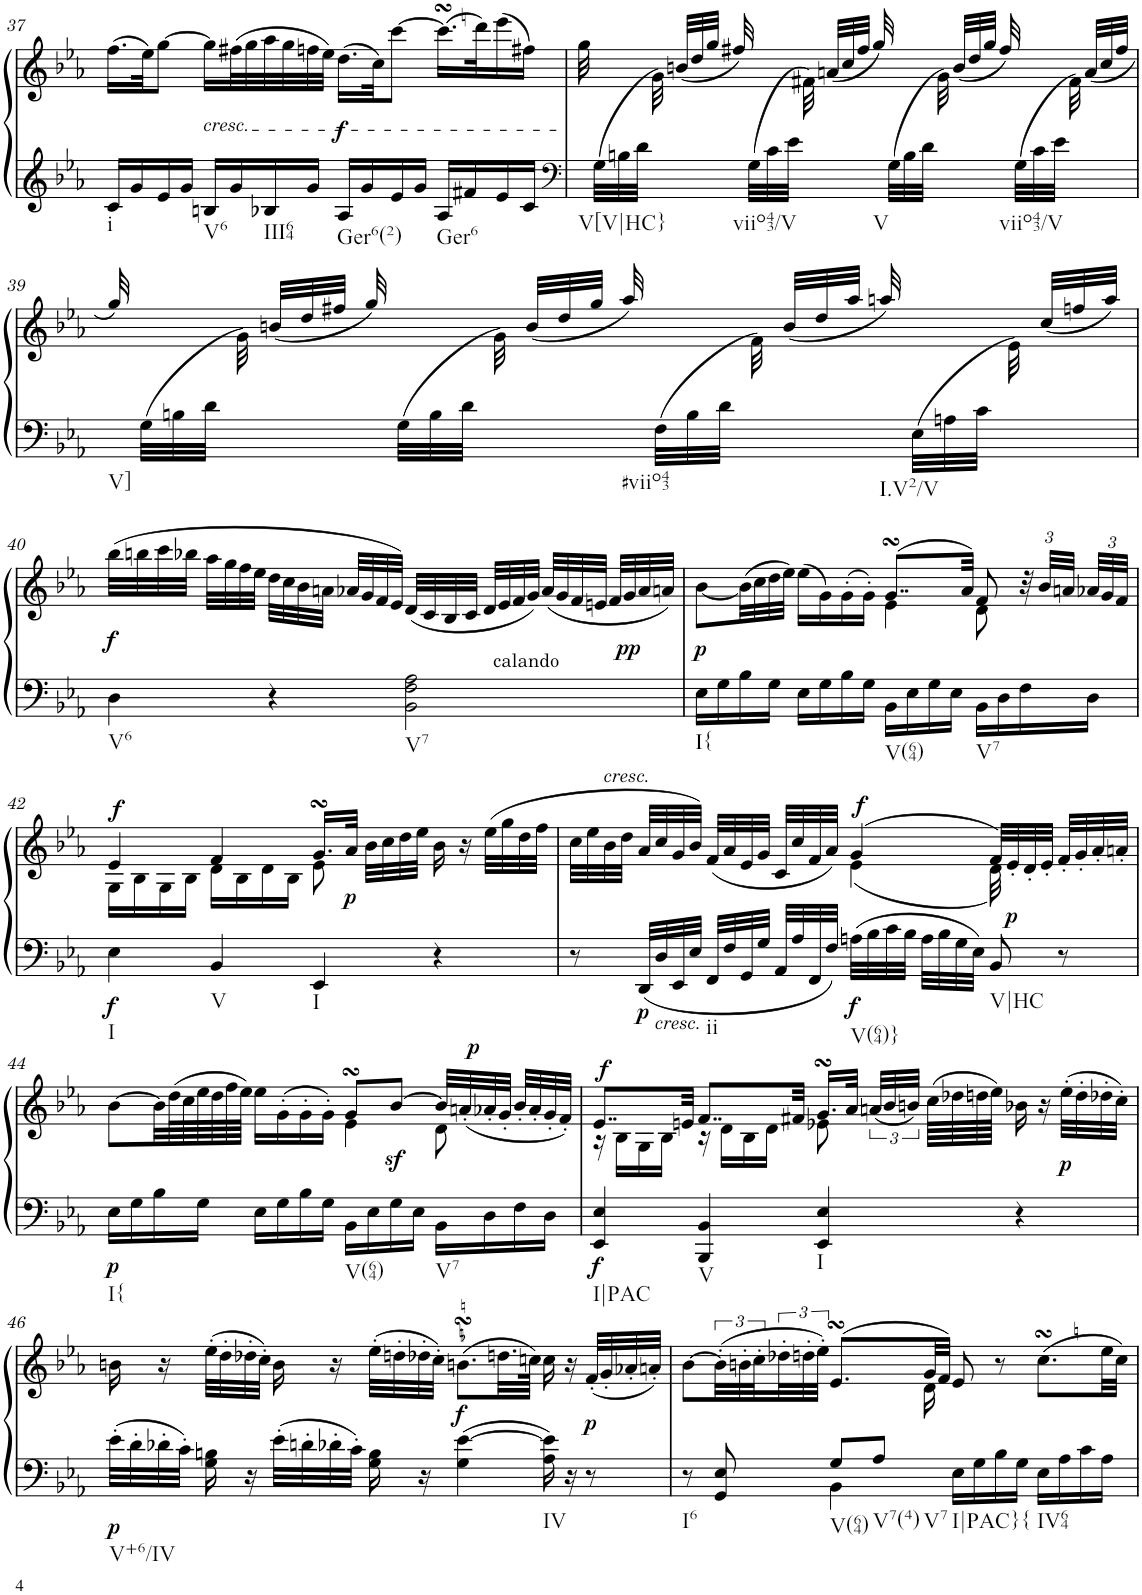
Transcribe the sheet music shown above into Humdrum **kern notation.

**kern	**kern	**dynam
*part1	*part1	*part1
*staff2	*staff1	*staff1/2
*I"Piano	*	*
*I'Pno.	*	*
!!LO:PB:g=z
*clefG2	*clefG2	*
*k[b-e-a-]	*k[b-e-a-]	*
*M4/4	*M4/4	*
*met(c)	*met(c)	*
=37	=37	=37
!LO:TX:b:t=i	!	!
16c/LL	(16.ff\LL	.
16g/	.	.
.	32ee-\JK)	.
16e-/	[8gg\J	.
16g/JJ	.	.
!	!LO:TX:b:i:t=cresc.	!
!LO:TX:b:t=V6	!	!
16Bn/LL	16gg\LL]	.
16g/	(32ff#X\L	.
.	32gg\	.
!LO:TX:b:t=III64	!	!
16B-X/	32aa-\	.
.	32gg\	.
16g/JJ	32ffn\	.
.	32ee-\JJJ)	.
!LO:TX:b:t=Ger6(2)	!	!
!	!	!LO:DY:b
16A-/LL	(16.dd\LL	f
16g/	.	.
.	32cc\JK)	.
16e-/	[8ccc\J	.
16g/JJ	.	.
!LO:TX:b:t=Ger6	!	!
16A-/LL	(16.cccsSSS\LL]	.
16f#X/	.	.
.	32ddd\K)	.
16e-/	(16eee-\	.
16c/JJ	16ff#X\JJ)	.
=38	=38	=38
*clefF4	*	*
!LO:TX:b:t=V[V|HC}	!	!
32ryy	32gg\	.
(32G\LLL	32ryy	.
32Bn\	16ryy	.
32d\JJJ	.	.
8ryy	(32g\	.
.	(32bn/LLL	.
.	32dd/	.
.	32gg/JJJ	.
!LO:TX:b:t=viio43/V	!	!
32ryy	32ff#X/)	.
(32G\LLL	32ryy	.
32c\	16ryy	.
32e-\JJJ	.	.
8ryy	(32f#X\	.
.	(32an/LLL	.
.	32cc/	.
.	32ff#/JJJ	.
!LO:TX:b:t=V	!	!
32ryy	32gg/)	.
(32G\LLL	32ryy	.
32B\	16ryy	.
32d\JJJ	.	.
8ryy	(32g\	.
.	(32b/LLL	.
.	32dd/	.
.	32gg/JJJ	.
!LO:TX:b:t=viio43/V	!	!
32ryy	32ff#/)	.
(32G\LLL	32ryy	.
32c\	16ryy	.
32e-\JJJ	.	.
8ryy	(32f#\	.
.	(32a/LLL	.
.	32cc/	.
.	32ff#/JJJ	.
!!LO:LB:g=z
=39	=39	=39
!LO:TX:b:t=V]	!	!
32ryy	32gg/)	.
(32G\LLL	32ryy	.
32Bn\	16ryy	.
32d\JJJ	.	.
32ryy	32g\)	.
32ryy	32bn/LLL	.
16ryy	32dd/	.
.	32ff#X/JJJ	.
32ryy	32gg/)	.
32G\LLL	32ryy	.
32B\	16ryy	.
32d\JJJ	.	.
32ryy	(32g\	.
32ryy	32b/LLL	.
16ryy	32dd/	.
.	32gg/JJJ	.
!LO:TX:b:t=#viio43	!	!
32ryy	32aa-/)	.
32F\LLL	32ryy	.
32B\	16ryy	.
32d\JJJ	.	.
32ryy	(32f\	.
32ryy	32b/LLL	.
16ryy	32dd/	.
.	32aa-/JJJ	.
!LO:TX:b:t=I.V2/V	!	!
32ryy	32aan/)	.
32E-\LLL	32ryy	.
32An\	16ryy	.
32c\JJJ	.	.
32ryy	(32e-\	.
32ryy	(32cc/LLL	.
16ryy	32ffn/	.
.	32aa/JJJ)	.
!!LO:LB:g=z
=40	=40	=40
!LO:TX:b:t=V6	!	!
!	!	!LO:DY:b
4D\	32bb-\LLL	f
.	32bbn\	.
.	32ccc\	.
.	32bb-X\JJJ	.
.	32aa-\LLL	.
.	32gg\	.
.	32ff\	.
.	32ee-\JJJ	.
4r	32dd\LLL	.
.	32cc\	.
.	32b-\	.
.	32an\JJJ	.
.	32a-X/LLL	.
.	32g/	.
.	32f/	.
.	32e-/JJJ)	.
!LO:TX:a:t=calando	!	!
!LO:TX:b:t=V7	!	!
2BB-\ 2F\ 2A-\	(32d/LLL	.
.	32c/	.
.	32B-/	.
.	32c/JJJ	.
.	32d/LLL	.
.	32e-/	.
.	32f/	.
.	32g/JJJ)	.
.	(32a-/LLL	.
.	32g/	.
.	32f/	.
.	32en/JJJ	.
.	32f/LLL	.
!	!	!LO:DY:b
.	32g/	pp
.	32a-/	.
.	32an/JJJ)	.
=41	=41	=41
*	*^	*
!LO:TX:b:t=I{	!	!	!
!	!	!	!LO:DY:b
16E-\LL	[<8b-\L	2ryy	p
16G\	.	.	.
16B-\	(>32b-\LL]	.	.
.	32cc\	.	.
16G\JJ	32dd\	.	.
.	32ee-\JJJ)	.	.
16E-\LL	(>16ee-\LL	.	.
16G\	16g\)	.	.
16B-\	(>16g'>\	.	.
16G\JJ	16g'>\JJ)	.	.
!LO:TX:b:t=V(64)	!	!	!
16BB-\LL	(8..gsSsS/L	4e-\	.
16E-\	.	.	.
16G\	.	.	.
16E-\JJ	.	.	.
.	32a-/Jkk)	.	.
!LO:TX:b:t=V7	!	!	!
16BB-\LL	8f/	8d\	.
16D\	.	.	.
*	*Xbrackettup	*	*
16F\	48r	8ryy	.
.	48b-/LLL	.	.
.	48an/JJJ	.	.
16D\JJ	48a-X/LLL	.	.
.	48g/	.	.
.	48f/JJJ	.	.
!!LO:LB:g=z	!!
=42	=42	=42	=42
!LO:TX:b:t=I	!	!	!
!	!	!	!LO:DY:b=2
!	!	!	!LO:DY:n=1:a
4E-\	4e-/	16G\LL	f f
.	.	16B-\	.
.	.	16G\	.
.	.	16B-\JJ	.
!LO:TX:b:t=V	!	!	!
4BB-/	4f/	16d\LL	.
.	.	16B-\	.
.	.	16d\	.
.	.	16B-\JJ	.
!LO:TX:b:t=I	!	!	!
4EE-/	16.gsSsS/LL	8e-\	.
!	!	!	!LO:DY:n=2:b
.	32a-/JJk	.	p
.	32b-\LLL	8ryy	.
.	32cc\	.	.
.	32dd\	.	.
.	32ee-\JJJ	.	.
4r	16b-\	4ryy	.
.	16r	.	.
.	(>32ee-\LLL	.	.
.	32gg\	.	.
.	32dd\	.	.
.	32ff\JJJ	.	.
=43	=43	=43	=43
8r	32cc\LLL	2ryy	.
.	32ee-\	.	.
!	!LO:TX:a:i:t=cresc.	!	!
.	32b-\	.	.
.	32dd\JJJ	.	.
!	!	!	!LO:DY:b=2
32DD/LLL	32a-/LLL	.	p
!LO:TX:b:i:t=cresc.	!	!	!
32D/	32cc/	.	.
32EE-/	32g/	.	.
32E-/JJJ	32b-/JJJ)	.	.
!LO:TX:b:t=ii	!	!	!
32FF/LLL	(<32f/LLL	.	.
32F/	32a-/	.	.
32GG/	32e-/	.	.
32G/JJJ	32g/JJJ	.	.
32AA-/LLL	32c/LLL	.	.
32A-/	32cc/	.	.
32FF/	32f/	.	.
32F/JJJ	32a-/JJJ)	.	.
!LO:TX:b:t=V(64)}	!	!	!
!	!	!	!LO:DY:b=2
!	!	!	!LO:DY:n=1:a
32An\LLL	(4g/	(4e-\	f f
32B-\	.	.	.
32c\	.	.	.
32B-\JJJ	.	.	.
32A\LLL	.	.	.
32B-\	.	.	.
32G\	.	.	.
32E-\JJJ	.	.	.
!LO:TX:b:t=V|HC	!	!	!
8BB-/	32f/LLL)	32d\)	.
!	!	!	!LO:DY:n=2:b
.	32e-'/	32ryy	p
.	32d'/	16ryy	.
.	32e-'/JJJ	.	.
8r	32f'/LLL	8ryy	.
.	32g'/	.	.
.	32a-'/	.	.
.	32an'/JJJ	.	.
!!LO:LB:g=z	!!
=44	=44	=44	=44
!LO:TX:b:t=I{	!	!	!
!	!	!	!LO:DY:b=2
16E-\LL	[>8b-\L	2ryy	p
16G\	.	.	.
16B-\	32b-\LL]	.	.
.	(64dd\L	.	.
.	64cc\	.	.
16G\JJ	64ee-\	.	.
.	64dd\	.	.
.	64ff\	.	.
.	64ee-\JJJJ)	.	.
16E-\LL	16ee-\LL	.	.
16G\	(>16g'>\	.	.
16B-\	16g'>\	.	.
16G\JJ	16g'>\JJ)	.	.
!LO:TX:b:t=V(64)	!	!	!
16BB-\LL	8gsSsS/L	4e-\	.
16E-\	.	.	.
!	!	!	!LO:DY:b
16G\	[8b-/J	.	sf
16E-\JJ	.	.	.
!LO:TX:b:t=V7	!	!	!
16BB-\LL	32b-/LLL]	8d\	.
!	!	!	!LO:DY:a
.	(<32an'</	.	p
16D\	32a-X'</	.	.
.	32g'</JJJ	.	.
16F\	32b-'</LLL	8ryy	.
.	32a-'</	.	.
16D\JJ	32g'</	.	.
.	32f'</JJJ)	.	.
=45	=45	=45	=45
!LO:TX:b:t=I|PAC	!	!	!
!	!	!	!LO:DY:b=2
!	!	!	!LO:DY:n=1:a
4EE-/ 4E-/	8..e-/L	16r	f f
.	.	16B-\LL	.
.	.	16G\	.
.	.	16B-\JJ	.
.	32en/Jkk	.	.
!LO:TX:b:t=V	!	!	!
4BBB-/ 4BB-/	8..f/L	16r	.
.	.	16d\LL	.
.	.	16B-\	.
.	.	16d\JJ	.
.	32f#X/Jkk	.	.
!LO:TX:b:t=I	!	!	!
4EE-/ 4E-/	16.gsSsS/LL	8e-X\	.
.	32a-/JJk	.	.
*	*brackettup	*	*
.	(<48an/LLL	8ryy	.
.	48b-/	.	.
.	48bn/JJJ)	.	.
.	(64cc\LLLL	.	.
.	64dd-X\	.	.
.	64ddn\	.	.
.	64ee-\JJJJ)	.	.
4r	16b-X\	4ryy	.
.	16r	.	.
!	!	!	!LO:DY:n=2:b
.	(>32ee-'>\LLL	.	p
.	32dd'>\	.	.
.	32dd-X'>\	.	.
.	32cc'>\JJJ)	.	.
*	*v	*v	*
!!LO:LB:g=z
=46	=46	=46
!LO:TX:b:t=V+6/IV	!	!
!	!	!LO:DY:b=2
32e-'\LLL	16bn\	p
32d'\	.	.
32d-X'\	16r	.
32c'\JJJ	.	.
16G\ 16Bn\	(32ee-'\LLL	.
.	32dd'\	.
16r	32dd-X'\	.
.	32cc'\JJJ)	.
32e-'\LLL	16b\	.
32dn'\	.	.
32d-X'\	16r	.
32c'\JJJ	.	.
16G\ 16B\	(32ee-'\LLL	.
.	32ddn'\	.
16r	32dd-X'\	.
.	32cc'\JJJ)	.
!	!LO:TURN:lacc=-	!LO:DY:b
4G\ [4e-\	(8.bnsSsS\L	f
.	32.ddn\LL	.
.	64ccn\JJJk)	.
!LO:TX:b:t=IV	!	!
16A-\ 16e-\]	16cc\	.
16r	16r	.
!	!	!LO:DY:b
8r	(32f'/LLL	p
.	32g'/	.
.	32a-X'/	.
.	32an'/JJJ)	.
=47	=47	=47
*^	*^	*
!LO:TX:b:t=I6	!	!	!	!
8r	4ryy	[>8b-\L	4ryy	.
8GG/ 8E-/	.	(>48b-'>\LL]	.	.
.	.	48bn'>\	.	.
.	.	48cc'>\	.	.
.	.	48dd-X'>\	.	.
.	.	48ddn'>\	.	.
.	.	48ee-'>\JJJ)	.	.
!LO:TX:b:t=V(64)	!	!	!	!
8G/L	4BB-\	(8.e-sSSs/L	8.ryy	.
!LO:TX:b:t=V7(4)	!	!	!	!
!LO:TX:b:t=V7	!	!	!	!
8A-/J	.	.	.	.
.	.	32g/LL	16d\	.
.	.	32f/JJJ)	.	.
!LO:TX:b:t=I|PAC}{	!	!	!	!
16E-\LL	2ryy	8e-/	2ryy	.
16G\	.	.	.	.
16B-\	.	8r	.	.
16G\JJ	.	.	.	.
!LO:TX:b:t=IV64	!	!	!	!
16E-\LL	.	(>8.ccsSSS\L	.	.
16A-\	.	.	.	.
16c\	.	.	.	.
16A-\JJ	.	32ee-\LL	.	.
.	.	32cc\JJJ)	.	.
*v	*v	*	*	*
*	*v	*v	*
=	=	=
*-	*-	*-
